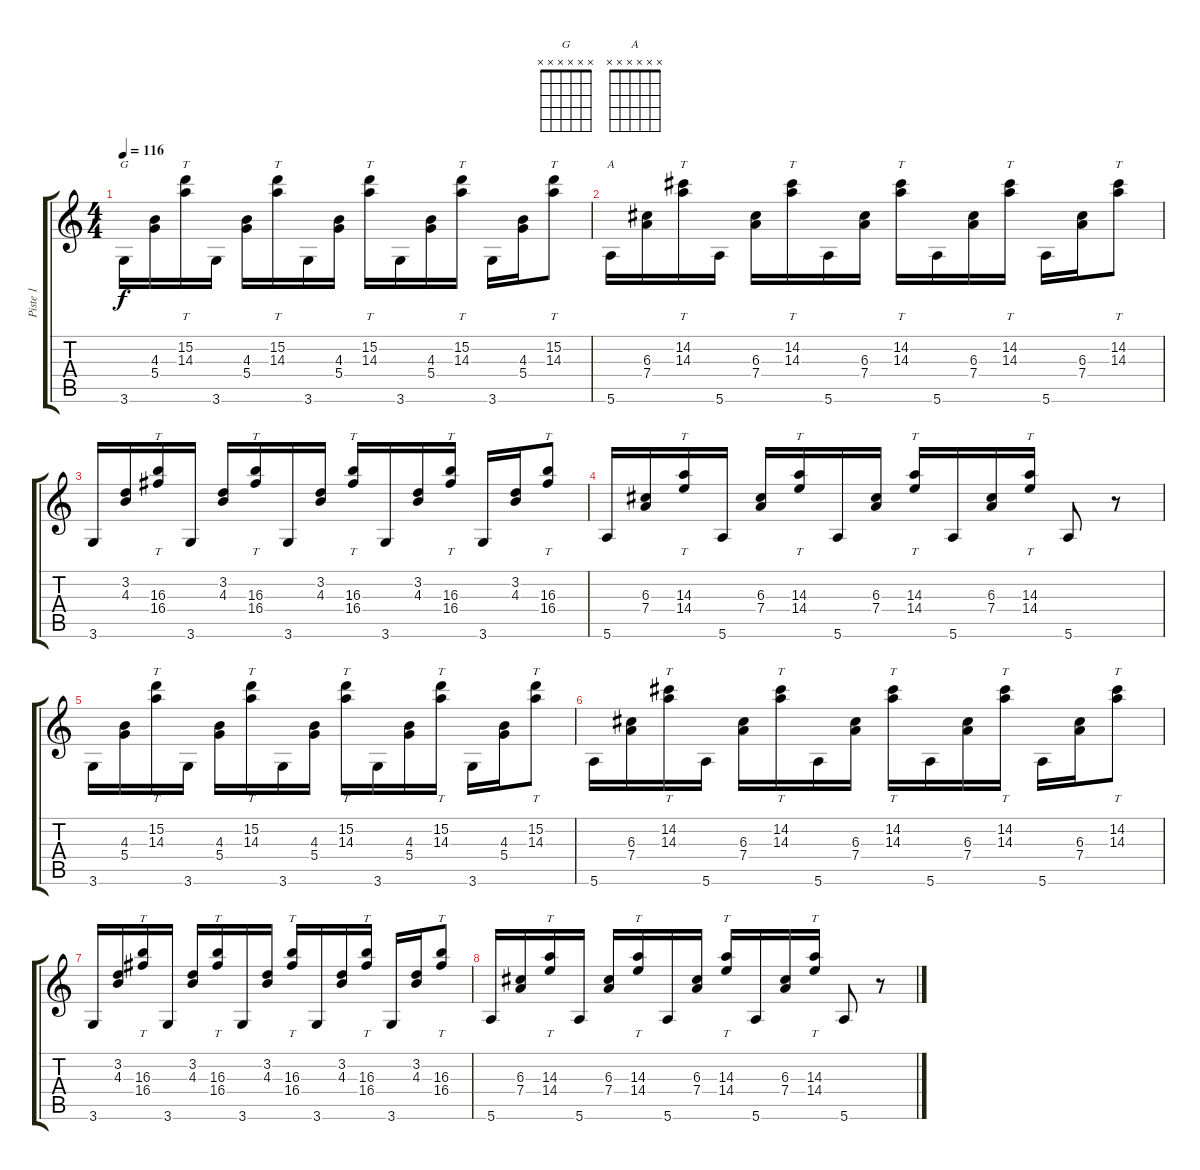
\track ("Piste 1" "Piste 1") {instrument electricguitarjazz}
\staff {score tabs}
\tuning (E4 B3 G3 D3 A2 E2) {hide}
\chord ("G" x x x x x x)
\chord ("A" x x x x x x)
\ts (4 4)
\tempo 116
\clef g2
\ks c
3.6.16{ch "G" dy f} (4.3 5.4).16 (15.2 14.3).16{tt} 3.6.16 (4.3 5.4).16 (15.2 14.3).16{tt} 3.6.16 (4.3 5.4).16 (15.2 14.3).16{tt} 3.6.16 (4.3 5.4).16 (15.2 14.3).16{tt} 3.6.16 (4.3 5.4).16 (15.2 14.3).8{tt} |
5.6.16{ch "A"} (6.3 7.4).16 (14.2 14.3).16{tt} 5.6.16 (6.3 7.4).16 (14.2 14.3).16{tt} 5.6.16 (6.3 7.4).16 (14.2 14.3).16{tt} 5.6.16 (6.3 7.4).16 (14.2 14.3).16{tt} 5.6.16 (6.3 7.4).16 (14.2 14.3).8{tt} |
3.6.16 (3.2 4.3).16 (16.3 16.4).16{tt} 3.6.16 (3.2 4.3).16 (16.3 16.4).16{tt} 3.6.16 (3.2 4.3).16 (16.3 16.4).16{tt} 3.6.16 (3.2 4.3).16 (16.3 16.4).16{tt} 3.6.16 (3.2 4.3).16 (16.3 16.4).8{tt} |
5.6.16 (6.3 7.4).16 (14.3 14.4).16{tt} 5.6.16 (6.3 7.4).16 (14.3 14.4).16{tt} 5.6.16 (6.3 7.4).16 (14.3 14.4).16{tt} 5.6.16 (6.3 7.4).16 (14.3 14.4).16{tt} 5.6.8 r.8 |
3.6.16{volume 8} (4.3 5.4).16 (15.2 14.3).16{tt} 3.6.16 (4.3 5.4).16 (15.2 14.3).16{tt} 3.6.16 (4.3 5.4).16 (15.2 14.3).16{tt} 3.6.16 (4.3 5.4).16 (15.2 14.3).16{tt} 3.6.16 (4.3 5.4).16 (15.2 14.3).8{tt} |
5.6.16 (6.3 7.4).16 (14.2 14.3).16{tt} 5.6.16 (6.3 7.4).16 (14.2 14.3).16{tt} 5.6.16 (6.3 7.4).16 (14.2 14.3).16{tt} 5.6.16 (6.3 7.4).16 (14.2 14.3).16{tt} 5.6.16 (6.3 7.4).16 (14.2 14.3).8{tt} |
3.6.16 (3.2 4.3).16 (16.3 16.4).16{tt} 3.6.16 (3.2 4.3).16 (16.3 16.4).16{tt} 3.6.16 (3.2 4.3).16 (16.3 16.4).16{tt} 3.6.16 (3.2 4.3).16 (16.3 16.4).16{tt} 3.6.16 (3.2 4.3).16 (16.3 16.4).8{tt} |
5.6.16 (6.3 7.4).16 (14.3 14.4).16{tt} 5.6.16 (6.3 7.4).16 (14.3 14.4).16{tt} 5.6.16 (6.3 7.4).16 (14.3 14.4).16{tt} 5.6.16 (6.3 7.4).16 (14.3 14.4).16{tt} 5.6.8 r.8
